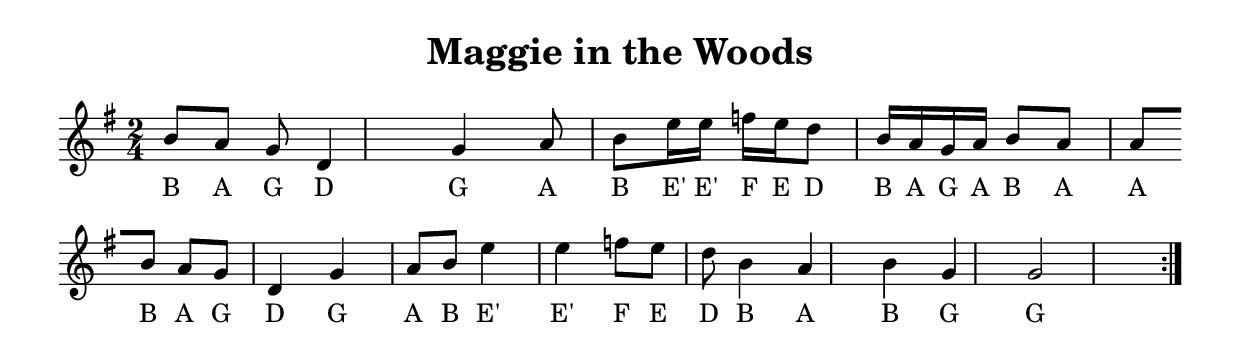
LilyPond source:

\version "2.24.1"

\book {
  \paper {
    print-all-headers = ##t
    indent = 0
  }

  \header {
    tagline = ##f
  }

  \score {
    \header {
      title = "Maggie in the Woods"
    }
    <<
      \relative c'' {
        \key g \major
        \time 2/4
        \repeat volta 2 {
          b8 a8 g8 d4 g4 a8 b8 e16 e16 f16 e16 d8 b16 a16 g16 a16 b8 a8 a8
          \break
          b8 a8 g8 d4 g4 a8 b8 e4 e4 f8 e8 d8 b4 a4 b4 g4 g2
        }
        \break
      }
      \addlyrics {
        B A G D G A B E' E' F E D B A G A B A A
        B A G D G A B E' E' F E D B A B G G
      }
    >>
  }
}
